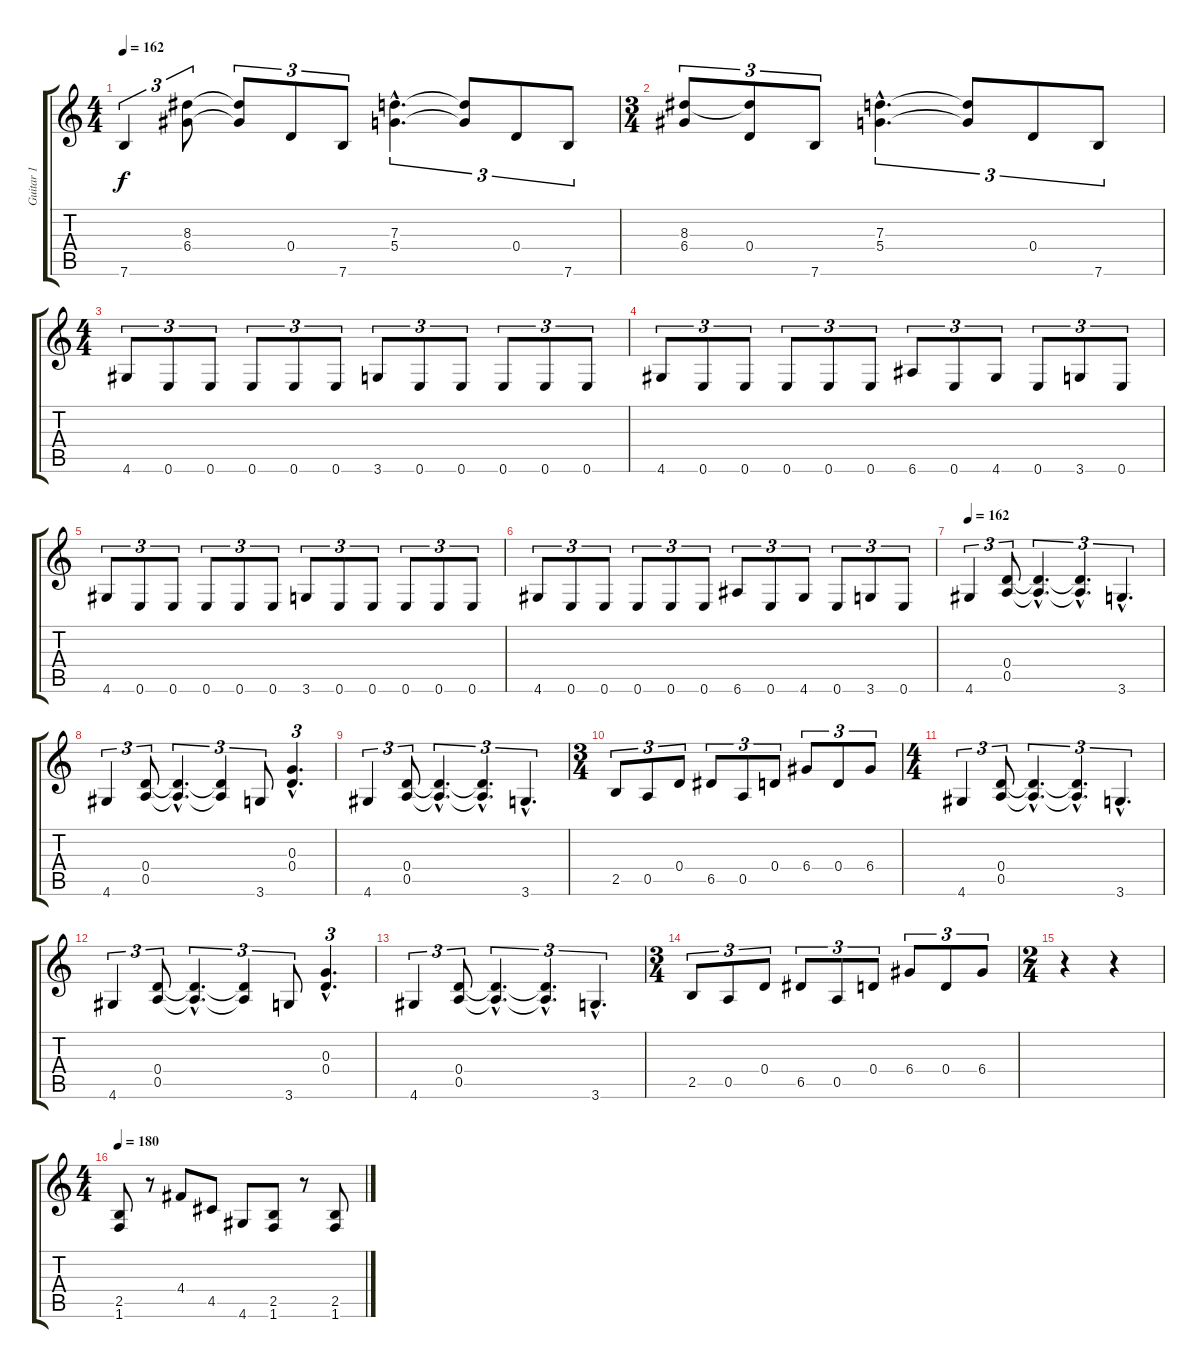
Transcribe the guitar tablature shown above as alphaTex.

\track ("Guitar 1" "Guitar 1") {instrument distortionguitar}
\staff {score tabs}
\tuning (E4 B3 G3 D3 A2 E2) {hide}
\ts (4 4)
\tempo 162
\clef g2
\ks c
7.6.4{tu (3 2) dy f} (8.3 6.4).8{tu (3 2)} (8.3{t} 6.4{t}).8{tu (3 2)} 0.4.8{tu (3 2)} 7.6.8{tu (3 2)} (7.3{hac} 5.4{hac}).4{d tu (3 2)} (7.3{t} 5.4{t}).8{tu (3 2)} 0.4.8{tu (3 2)} 7.6.8{tu (3 2)} |
\ts (3 4)
(8.3 6.4).8{tu (3 2)} (8.3{t} 0.4).8{tu (3 2)} 7.6.8{tu (3 2)} (7.3{hac} 5.4{hac}).4{d tu (3 2)} (7.3{t} 5.4{t}).8{tu (3 2)} 0.4.8{tu (3 2)} 7.6.8{tu (3 2)} |
\ts (4 4)
4.6.8{tu (3 2)} 0.6.8{tu (3 2)} 0.6.8{tu (3 2)} 0.6.8{tu (3 2)} 0.6.8{tu (3 2)} 0.6.8{tu (3 2)} 3.6.8{tu (3 2)} 0.6.8{tu (3 2)} 0.6.8{tu (3 2)} 0.6.8{tu (3 2)} 0.6.8{tu (3 2)} 0.6.8{tu (3 2)} |
4.6.8{tu (3 2)} 0.6.8{tu (3 2)} 0.6.8{tu (3 2)} 0.6.8{tu (3 2)} 0.6.8{tu (3 2)} 0.6.8{tu (3 2)} 6.6.8{tu (3 2)} 0.6.8{tu (3 2)} 4.6.8{tu (3 2)} 0.6.8{tu (3 2)} 3.6.8{tu (3 2)} 0.6.8{tu (3 2)} |
4.6.8{tu (3 2)} 0.6.8{tu (3 2)} 0.6.8{tu (3 2)} 0.6.8{tu (3 2)} 0.6.8{tu (3 2)} 0.6.8{tu (3 2)} 3.6.8{tu (3 2)} 0.6.8{tu (3 2)} 0.6.8{tu (3 2)} 0.6.8{tu (3 2)} 0.6.8{tu (3 2)} 0.6.8{tu (3 2)} |
4.6.8{tu (3 2)} 0.6.8{tu (3 2)} 0.6.8{tu (3 2)} 0.6.8{tu (3 2)} 0.6.8{tu (3 2)} 0.6.8{tu (3 2)} 6.6.8{tu (3 2)} 0.6.8{tu (3 2)} 4.6.8{tu (3 2)} 0.6.8{tu (3 2)} 3.6.8{tu (3 2)} 0.6.8{tu (3 2)} |
\tempo 162
4.6.4{tu (3 2)} (0.4 0.5).8{tu (3 2)} (0.4{hac t} 0.5{hac t}).4{d tu (3 2)} (0.4{hac t} 0.5{hac t}).4{d tu (3 2)} 3.6{hac}.4{d tu (3 2)} |
4.6.4{tu (3 2)} (0.4 0.5).8{tu (3 2)} (0.4{hac t} 0.5{hac t}).4{d tu (3 2)} (0.4{t} 0.5{t}).4{tu (3 2)} 3.6.8{tu (3 2)} (0.3{hac} 0.4{hac}).4{d tu (3 2)} |
4.6.4{tu (3 2)} (0.4 0.5).8{tu (3 2)} (0.4{hac t} 0.5{hac t}).4{d tu (3 2)} (0.4{hac t} 0.5{hac t}).4{d tu (3 2)} 3.6{hac}.4{d tu (3 2)} |
\ts (3 4)
2.5.8{tu (3 2)} 0.5.8{tu (3 2)} 0.4.8{tu (3 2)} 6.5.8{tu (3 2)} 0.5.8{tu (3 2)} 0.4.8{tu (3 2)} 6.4.8{tu (3 2)} 0.4.8{tu (3 2)} 6.4.8{tu (3 2)} |
\ts (4 4)
4.6.4{tu (3 2)} (0.4 0.5).8{tu (3 2)} (0.4{hac t} 0.5{hac t}).4{d tu (3 2)} (0.4{hac t} 0.5{hac t}).4{d tu (3 2)} 3.6{hac}.4{d tu (3 2)} |
4.6.4{tu (3 2)} (0.4 0.5).8{tu (3 2)} (0.4{hac t} 0.5{hac t}).4{d tu (3 2)} (0.4{t} 0.5{t}).4{tu (3 2)} 3.6.8{tu (3 2)} (0.3{hac} 0.4{hac}).4{d tu (3 2)} |
4.6.4{tu (3 2)} (0.4 0.5).8{tu (3 2)} (0.4{hac t} 0.5{hac t}).4{d tu (3 2)} (0.4{hac t} 0.5{hac t}).4{d tu (3 2)} 3.6{hac}.4{d tu (3 2)} |
\ts (3 4)
2.5.8{tu (3 2)} 0.5.8{tu (3 2)} 0.4.8{tu (3 2)} 6.5.8{tu (3 2)} 0.5.8{tu (3 2)} 0.4.8{tu (3 2)} 6.4.8{tu (3 2)} 0.4.8{tu (3 2)} 6.4.8{tu (3 2)} |
\ts (2 4)
r.4 r.4 |
\ts (4 4)
\tempo 180
(2.5 1.6).8 r.8 4.4.8 4.5.8 4.6.8 (2.5 1.6).8 r.8 (2.5 1.6).8
